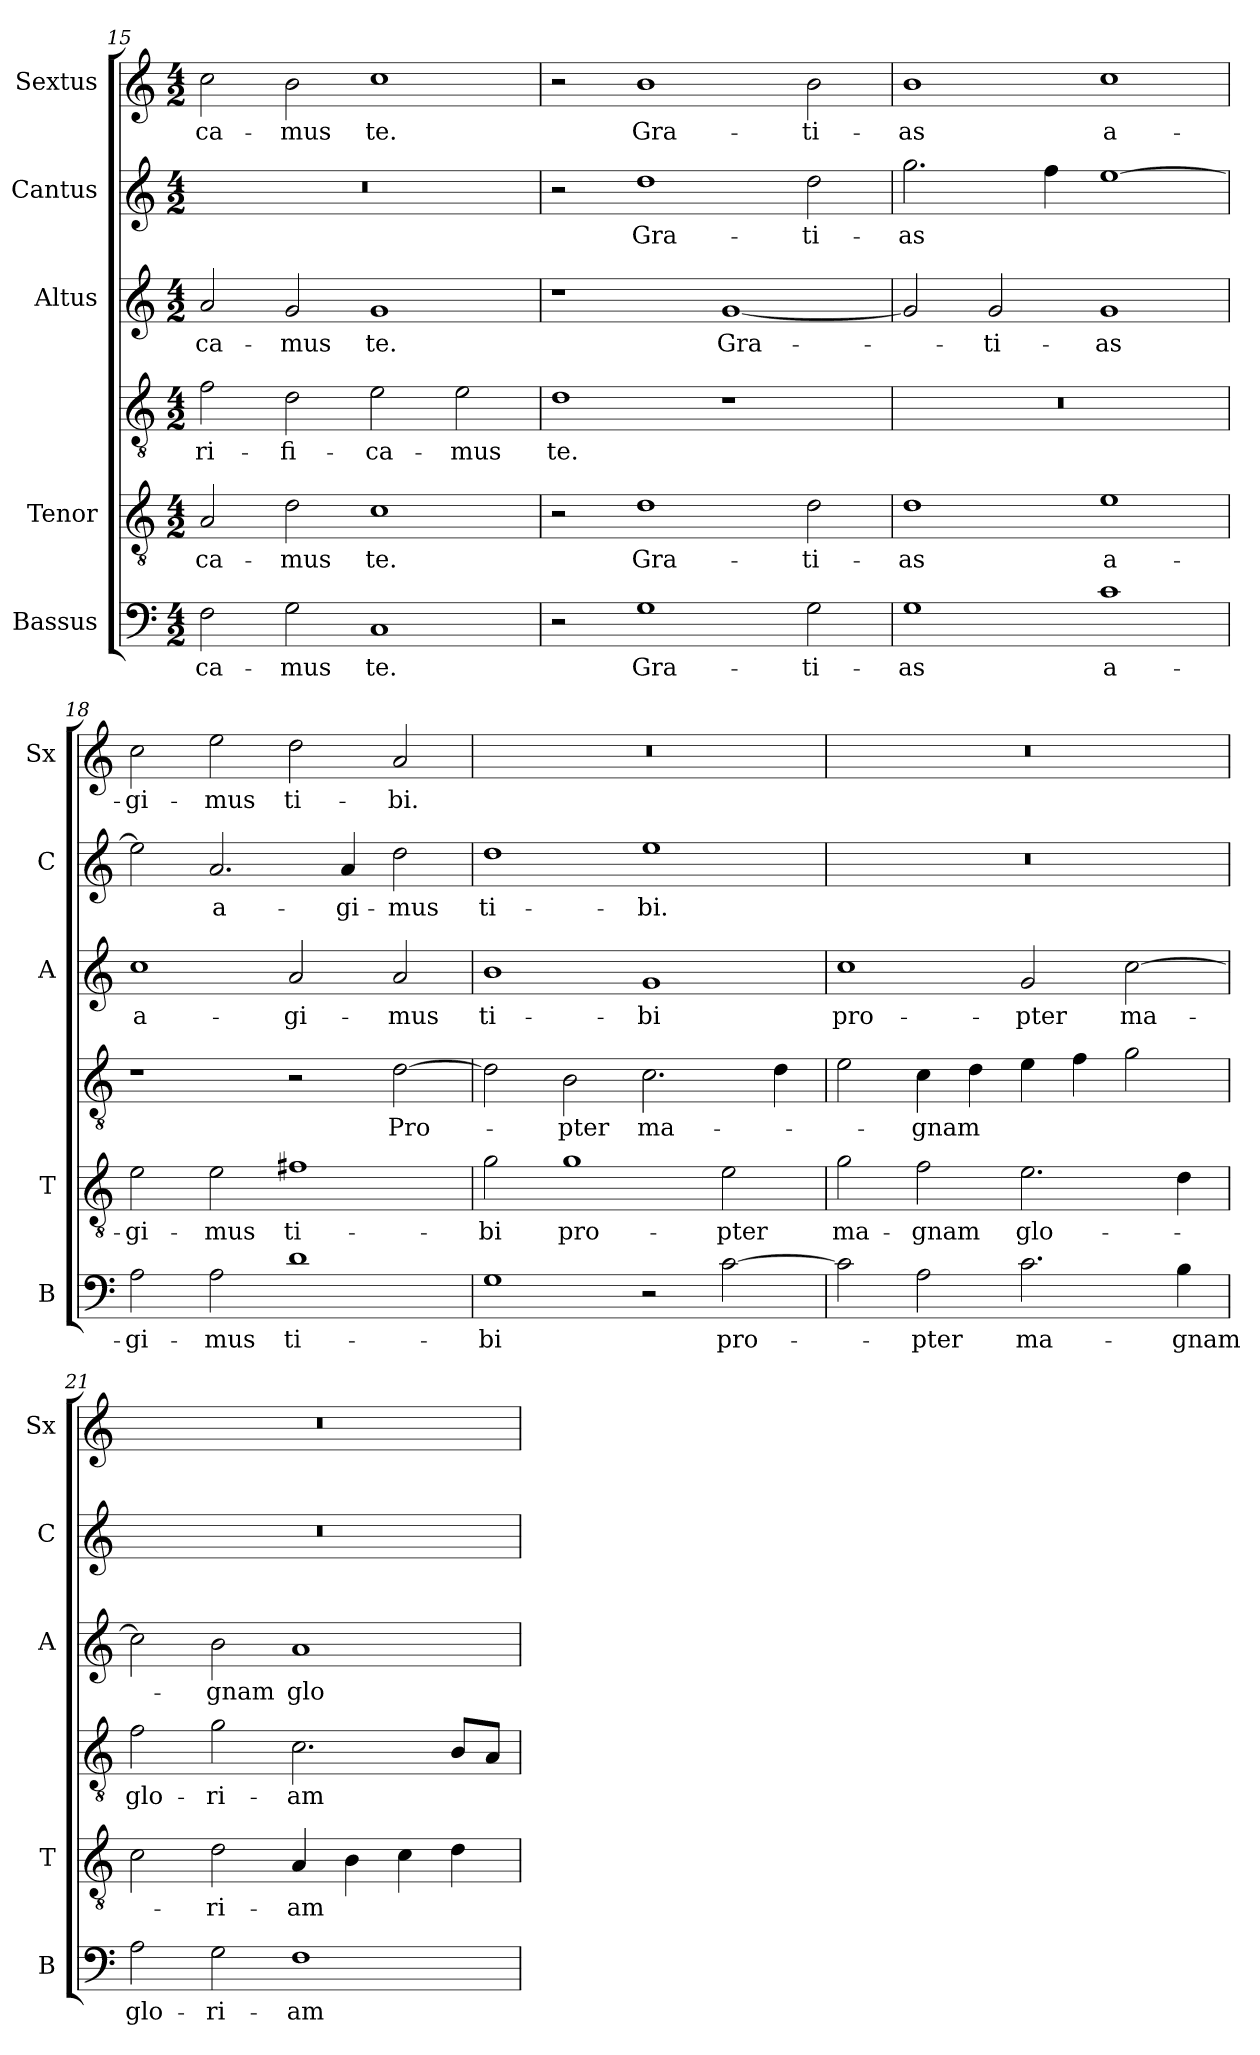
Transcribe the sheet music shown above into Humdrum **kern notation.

**kern	**text	**kern	**text	**kern	**text	**kern	**text	**kern	**text	**kern	**text
*part6	*part6	*part5	*part5	*part4	*part4	*part3	*part3	*part2	*part2	*part1	*part1
*staff6	*staff6	*staff5	*staff5	*staff4	*staff4	*staff3	*staff3	*staff2	*staff2	*staff1	*staff1
*I"Bassus	*	*I"Tenor	*	*	*	*I"Altus	*	*I"Cantus	*	*I"Sextus	*
*I'B	*	*I'T	*	*	*	*I'A	*	*I'C	*	*I'Sx	*
*clefF4	*	*clefGv2	*	*clefGv2	*	*clefG2	*	*clefG2	*	*clefG2	*
*	*	*ITrd7c12	*	*ITrd7c12	*	*	*	*	*	*	*
*k[]	*	*k[]	*	*k[]	*	*k[]	*	*k[]	*	*k[]	*
*C:	*	*C:	*	*C:	*	*C:	*	*C:	*	*C:	*
*M4/2	*	*M4/2	*	*M4/2	*	*M4/2	*	*M4/2	*	*M4/2	*
=15	=15	=15	=15	=15	=15	=15	=15	=15	=15	=15	=15
2F\	-ca-	2AA/	-ca-	2F\	-ri-	2a/	-ca-	0r	.	2cc\	-ca-
2G\	-mus	2D\	-mus	2D\	-fi-	2g/	-mus	.	.	2b\	-mus
1C/	te.	1C\	te.	2E\	-ca-	1g/	te.	.	.	1cc\	te.
.	.	.	.	2E\	-mus	.	.	.	.	.	.
=16	=16	=16	=16	=16	=16	=16	=16	=16	=16	=16	=16
2r	.	2r	.	1D\	te.	1r	.	2r	.	2r	.
1G\	Gra-	1D\	Gra-	.	.	.	.	1dd\	Gra-	1b\	Gra-
.	.	.	.	1r	.	[1g/	Gra-	.	.	.	.
2G\	-ti-	2D\	-ti-	.	.	.	.	2dd\	-ti-	2b\	-ti-
=17	=17	=17	=17	=17	=17	=17	=17	=17	=17	=17	=17
1G\	-as	1D\	-as	0r	.	2g/]	.	2.gg\	-as	1b\	-as
.	.	.	.	.	.	2g/	-ti-	.	.	.	.
.	.	.	.	.	.	.	.	4ff\	.	.	.
1c\	a-	1E\	a-	.	.	1g/	-as	[1ee\	.	1cc\	a-
=18	=18	=18	=18	=18	=18	=18	=18	=18	=18	=18	=18
2A\	-gi-	2E\	-gi-	1r	.	1cc\	a-	2ee\]	.	2cc\	-gi-
2A\	-mus	2E\	-mus	.	.	.	.	2.a/	a-	2ee\	-mus
1d\	ti-	1F#X\	ti-	2r	.	2a/	-gi-	.	.	2dd\	ti-
.	.	.	.	.	.	.	.	4a/	-gi-	.	.
.	.	.	.	[2D\	Pro-	2a/	-mus	2dd\	-mus	2a/	-bi.
=19	=19	=19	=19	=19	=19	=19	=19	=19	=19	=19	=19
1G\	-bi	2G\	-bi	2D\]	.	1b\	ti-	1dd\	ti-	0r	.
.	.	1G\	pro-	2BB\	-pter	.	.	.	.	.	.
2r	.	.	.	2.C\	ma-	1g/	-bi	1ee\	-bi.	.	.
[2c\	pro-	2E\	-pter	.	.	.	.	.	.	.	.
.	.	.	.	4D\	.	.	.	.	.	.	.
=20	=20	=20	=20	=20	=20	=20	=20	=20	=20	=20	=20
2c\]	.	2G\	ma-	2E\	.	1cc\	pro-	0r	.	0r	.
2A\	-pter	2F\	-gnam	4C\	-gnam	.	.	.	.	.	.
.	.	.	.	4D\	.	.	.	.	.	.	.
2.c\	ma-	2.E\	glo-	4E\	.	2g/	-pter	.	.	.	.
.	.	.	.	4F\	.	.	.	.	.	.	.
.	.	.	.	2G\	.	[2cc\	ma-	.	.	.	.
4B\	-gnam	4D\	.	.	.	.	.	.	.	.	.
=21	=21	=21	=21	=21	=21	=21	=21	=21	=21	=21	=21
2A\	glo-	2C\	.	2F\	glo-	2cc\]	.	0r	.	0r	.
2G\	-ri-	2D\	-ri-	2G\	-ri-	2b\	-gnam	.	.	.	.
1F\	-am	4AA/	-am	2.C\	-am	1a/	glo-	.	.	.	.
.	.	4BB\	.	.	.	.	.	.	.	.	.
.	.	4C\	.	.	.	.	.	.	.	.	.
.	.	4D\	.	8BB/L	.	.	.	.	.	.	.
.	.	.	.	8AA/J	.	.	.	.	.	.	.
=	=	=	=	=	=	=	=	=	=	=	=
*-	*-	*-	*-	*-	*-	*-	*-	*-	*-	*-	*-
